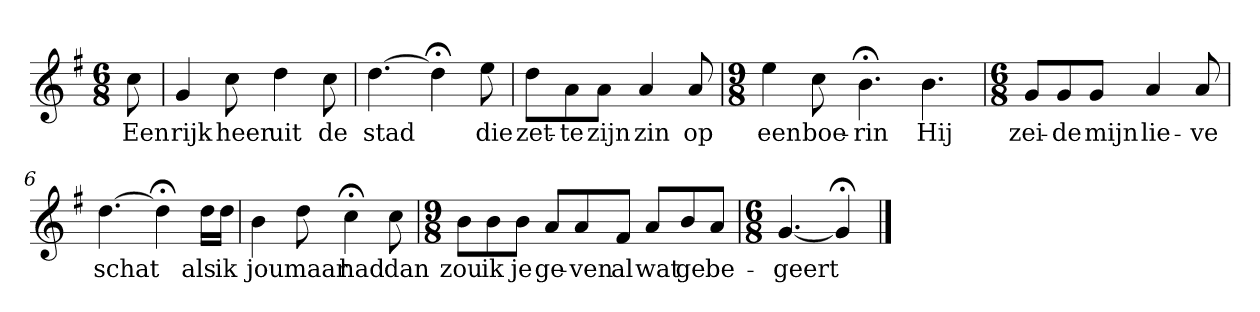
**kern	**text
*part1	*part1
*staff1	*staff1
*k[f#]	*
*G:	*
*M6/8	*
*MM120	*
=	=
8cc	Een
=1	=1
4g	rijk
8cc	heer
4dd	uit
8cc	de
=2	=2
[4.dd	stad
4dd;<]	.
8ee	die
=3	=3
8ddL	zet-
8a	-te
8aJ	zijn
4a	zin
8a	op
=4	=4
*M9/8	*
4ee	een
8cc	boe-
4.b;<	-rin
4.b	Hij
=5	=5
*M6/8	*
8gL	zei-
8g	-de
8gJ	mijn
4a	lie-
8a	-ve
=6	=6
[4.dd	schat
4dd;<]	.
16ddLL	als
16ddJJ	ik
=7	=7
4b	jou
8dd	maar
4cc;<	had
8cc	dan
=8	=8
*M9/8	*
8bL	zou
8b	ik
8bJ	je
8aL	ge-
8a	-ven
8f#J	al
8aL	wat
8b	ge
8aJ	be-
=9	=9
*M6/8	*
[4.g	-geert
4g;<]	.
==	==
*-	*-
